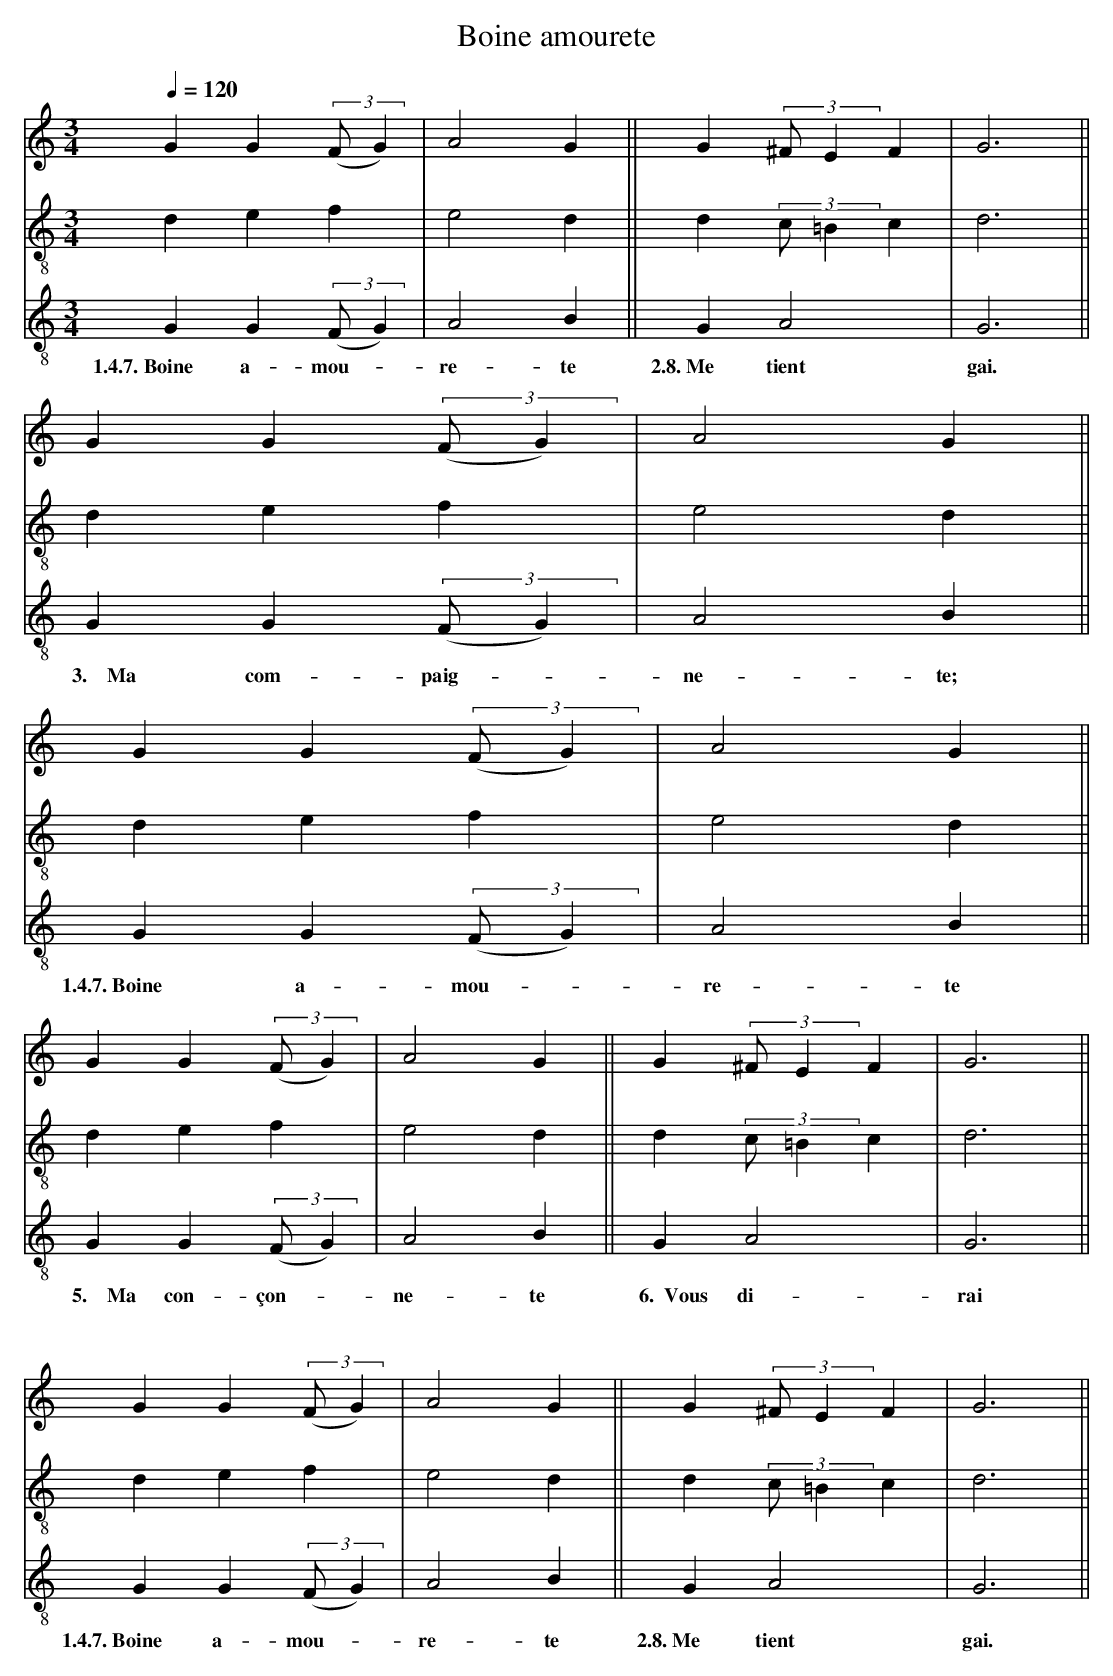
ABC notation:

X:1
T:Boine amourete
M:3/4
L:1/4
Q:1/4=120
K:G Mixolydian
V:1 clef=treble
V:2 clef=treble-8 middle=B,
V:3 clef=treble-8 middle=B,
[V:1]      G    G  ((3:2:2F/G)   | A2  G   ||   G (3:2:2^F/E  F | G3 ||
[V:2]      D    E         F      | E2  D   ||   D (3:2:2C/=B, C | D3 ||
[V:3]      G,   G, ((3:2:2F,/G,) | A,2 B,  ||   G,      A,2     | G,3||
w: 1.4.7.~Boine a-        mou-*    re- te  2.8.~Me     tient      gai.
[V:1]      G    G  ((3:2:2F/G)   | A2  G   ||
[V:2]      D    E         F      | E2  D   ||
[V:3]      G,   G, ((3:2:2F,/G,) | A,2 B,  ||
w: ~~3.~~~~Ma  com-       paig-*   ne- te;
[V:1]      G    G  ((3:2:2F/G)   | A2  G   ||
[V:2]      D    E         F      | E2  D   ||
[V:3]      G,   G, ((3:2:2F,/G,) | A,2 B,  ||
w: 1.4.7.~Boine a-        mou-*    re- te
[V:1]      G    G  ((3:2:2F/G)   | A2  G   ||   G (3:2:2^F/E  F | G3 ||
[V:2]      D    E         F      | E2  D   ||   D (3:2:2C/=B, C | D3 ||
[V:3]      G,   G, ((3:2:2F,/G,) | A,2 B,  ||   G,      A,2     | G,3||
w: ~~5.~~~~Ma  con-       çon-*    ne- te ~~6.~~Vous    di-       rai
[V:1]      G    G  ((3:2:2F/G)   | A2  G   ||   G (3:2:2^F/E  F | G3 ||
[V:2]      D    E         F      | E2  D   ||   D (3:2:2C/=B, C | D3 ||
[V:3]      G,   G, ((3:2:2F,/G,) | A,2 B,  ||   G,      A,2     | G,3||
w: 1.4.7.~Boine a-        mou-*    re- te  2.8.~Me     tient      gai.
